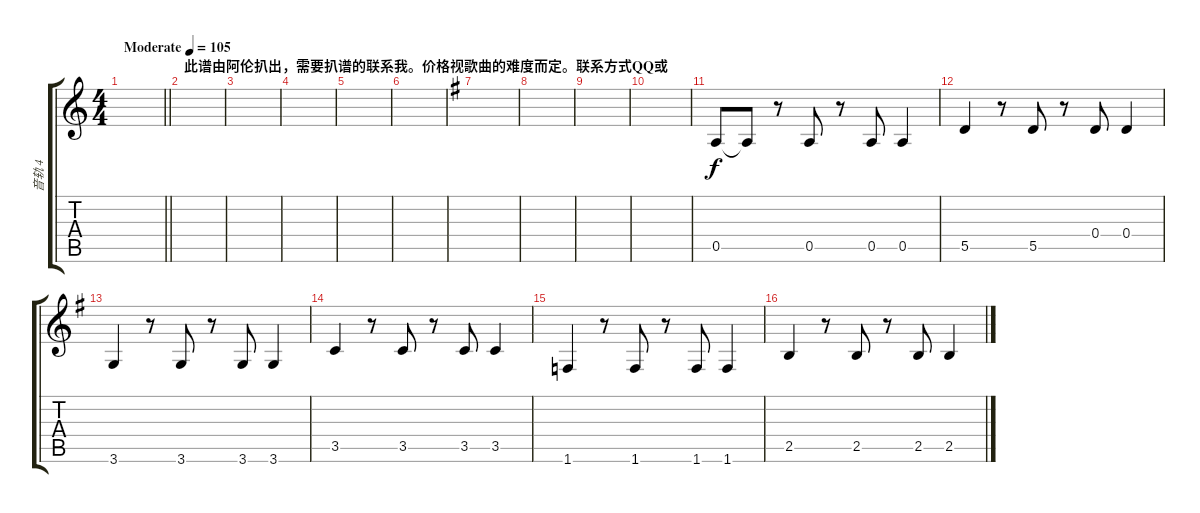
\track ("音轨 4" "音轨 4") {instrument electricbassfinger}
\staff {score tabs}
\tuning (E4 B3 G3 D3 A2 E2) {hide}
\ts (4 4)
\tempo (105 "Moderate")
\clef g2
\barLineRight lightlight
\ks c
|
\section ("" "此谱由阿伦扒出，需要扒谱的联系我。价格视歌曲的难度而定。联系方式QQ或")
|
|
|
|
|
\ks g
|
|
|
|
0.5.8 0.5{t}.8 r.8 0.5.8 r.8 0.5.8 0.5.4 |
5.5.4 r.8 5.5.8 r.8 0.4.8 0.4.4 |
3.6.4 r.8 3.6.8 r.8 3.6.8 3.6.4 |
3.5.4 r.8 3.5.8 r.8 3.5.8 3.5.4 |
1.6.4 r.8 1.6.8 r.8 1.6.8 1.6.4 |
2.5.4 r.8 2.5.8 r.8 2.5.8 2.5.4
